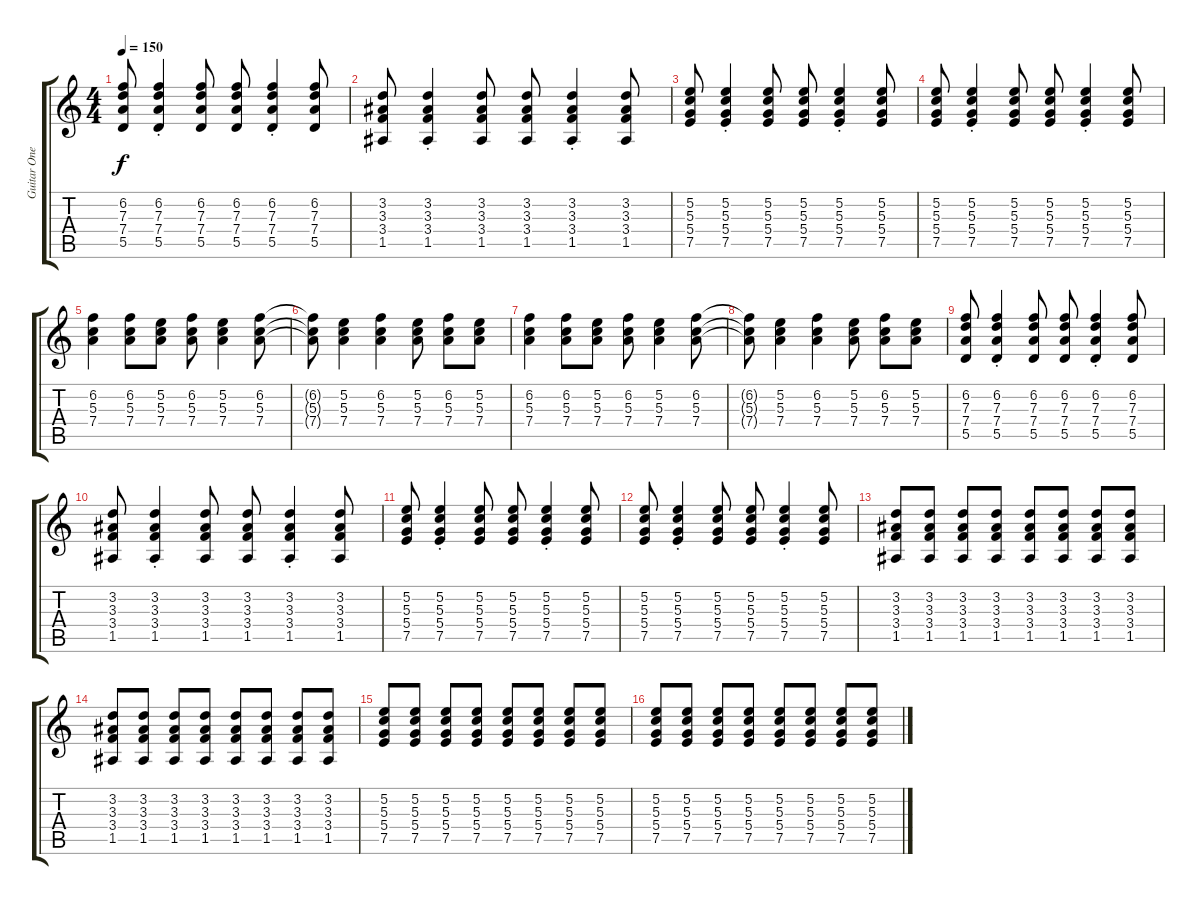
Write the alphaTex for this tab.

\track ("Guitar One" "Guitar One") {instrument overdrivenguitar bank 127}
\staff {score tabs}
\tuning (E4 B3 G3 D3 A2 E2) {hide}
\ts (4 4)
\tempo 150
\clef g2
\ks c
(6.2 7.3 7.4 5.5).8{dy f} (6.2{st} 7.3{st} 7.4{st} 5.5{st}).4 (6.2 7.3 7.4 5.5).8 (6.2 7.3 7.4 5.5).8 (6.2{st} 7.3{st} 7.4{st} 5.5{st}).4 (6.2 7.3 7.4 5.5).8 |
(3.2 3.3 3.4 1.5).8 (3.2{st} 3.3{st} 3.4{st} 1.5{st}).4 (3.2 3.3 3.4 1.5).8 (3.2 3.3 3.4 1.5).8 (3.2{st} 3.3{st} 3.4{st} 1.5{st}).4 (3.2 3.3 3.4 1.5).8 |
(5.2 5.3 5.4 7.5).8 (5.2{st} 5.3{st} 5.4{st} 7.5{st}).4 (5.2 5.3 5.4 7.5).8 (5.2 5.3 5.4 7.5).8 (5.2{st} 5.3{st} 5.4{st} 7.5{st}).4 (5.2 5.3 5.4 7.5).8 |
(5.2 5.3 5.4 7.5).8 (5.2{st} 5.3{st} 5.4{st} 7.5{st}).4 (5.2 5.3 5.4 7.5).8 (5.2 5.3 5.4 7.5).8 (5.2{st} 5.3{st} 5.4{st} 7.5{st}).4 (5.2 5.3 5.4 7.5).8 |
(6.2 5.3 7.4).4 (6.2 5.3 7.4).8 (5.2 5.3 7.4).8 (6.2 5.3 7.4).8 (5.2 5.3 7.4).4 (6.2 5.3 7.4).8 |
(6.2{t} 5.3{t} 7.4{t}).8 (5.2 5.3 7.4).4 (6.2 5.3 7.4).4 (5.2 5.3 7.4).8 (6.2 5.3 7.4).8 (5.2 5.3 7.4).8 |
(6.2 5.3 7.4).4 (6.2 5.3 7.4).8 (5.2 5.3 7.4).8 (6.2 5.3 7.4).8 (5.2 5.3 7.4).4 (6.2 5.3 7.4).8 |
(6.2{t} 5.3{t} 7.4{t}).8 (5.2 5.3 7.4).4 (6.2 5.3 7.4).4 (5.2 5.3 7.4).8 (6.2 5.3 7.4).8 (5.2 5.3 7.4).8 |
(6.2 7.3 7.4 5.5).8 (6.2{st} 7.3{st} 7.4{st} 5.5{st}).4 (6.2 7.3 7.4 5.5).8 (6.2 7.3 7.4 5.5).8 (6.2{st} 7.3{st} 7.4{st} 5.5{st}).4 (6.2 7.3 7.4 5.5).8 |
(3.2 3.3 3.4 1.5).8 (3.2{st} 3.3{st} 3.4{st} 1.5{st}).4 (3.2 3.3 3.4 1.5).8 (3.2 3.3 3.4 1.5).8 (3.2{st} 3.3{st} 3.4{st} 1.5{st}).4 (3.2 3.3 3.4 1.5).8 |
(5.2 5.3 5.4 7.5).8 (5.2{st} 5.3{st} 5.4{st} 7.5{st}).4 (5.2 5.3 5.4 7.5).8 (5.2 5.3 5.4 7.5).8 (5.2{st} 5.3{st} 5.4{st} 7.5{st}).4 (5.2 5.3 5.4 7.5).8 |
(5.2 5.3 5.4 7.5).8 (5.2{st} 5.3{st} 5.4{st} 7.5{st}).4 (5.2 5.3 5.4 7.5).8 (5.2 5.3 5.4 7.5).8 (5.2{st} 5.3{st} 5.4{st} 7.5{st}).4 (5.2 5.3 5.4 7.5).8 |
(3.2 3.3 3.4 1.5).8 (3.2 3.3 3.4 1.5).8 (3.2 3.3 3.4 1.5).8 (3.2 3.3 3.4 1.5).8 (3.2 3.3 3.4 1.5).8 (3.2 3.3 3.4 1.5).8 (3.2 3.3 3.4 1.5).8 (3.2 3.3 3.4 1.5).8 |
(3.2 3.3 3.4 1.5).8 (3.2 3.3 3.4 1.5).8 (3.2 3.3 3.4 1.5).8 (3.2 3.3 3.4 1.5).8 (3.2 3.3 3.4 1.5).8 (3.2 3.3 3.4 1.5).8 (3.2 3.3 3.4 1.5).8 (3.2 3.3 3.4 1.5).8 |
(5.2 5.3 5.4 7.5).8 (5.2 5.3 5.4 7.5).8 (5.2 5.3 5.4 7.5).8 (5.2 5.3 5.4 7.5).8 (5.2 5.3 5.4 7.5).8 (5.2 5.3 5.4 7.5).8 (5.2 5.3 5.4 7.5).8 (5.2 5.3 5.4 7.5).8 |
(5.2 5.3 5.4 7.5).8 (5.2 5.3 5.4 7.5).8 (5.2 5.3 5.4 7.5).8 (5.2 5.3 5.4 7.5).8 (5.2 5.3 5.4 7.5).8 (5.2 5.3 5.4 7.5).8 (5.2 5.3 5.4 7.5).8 (5.2 5.3 5.4 7.5).8
